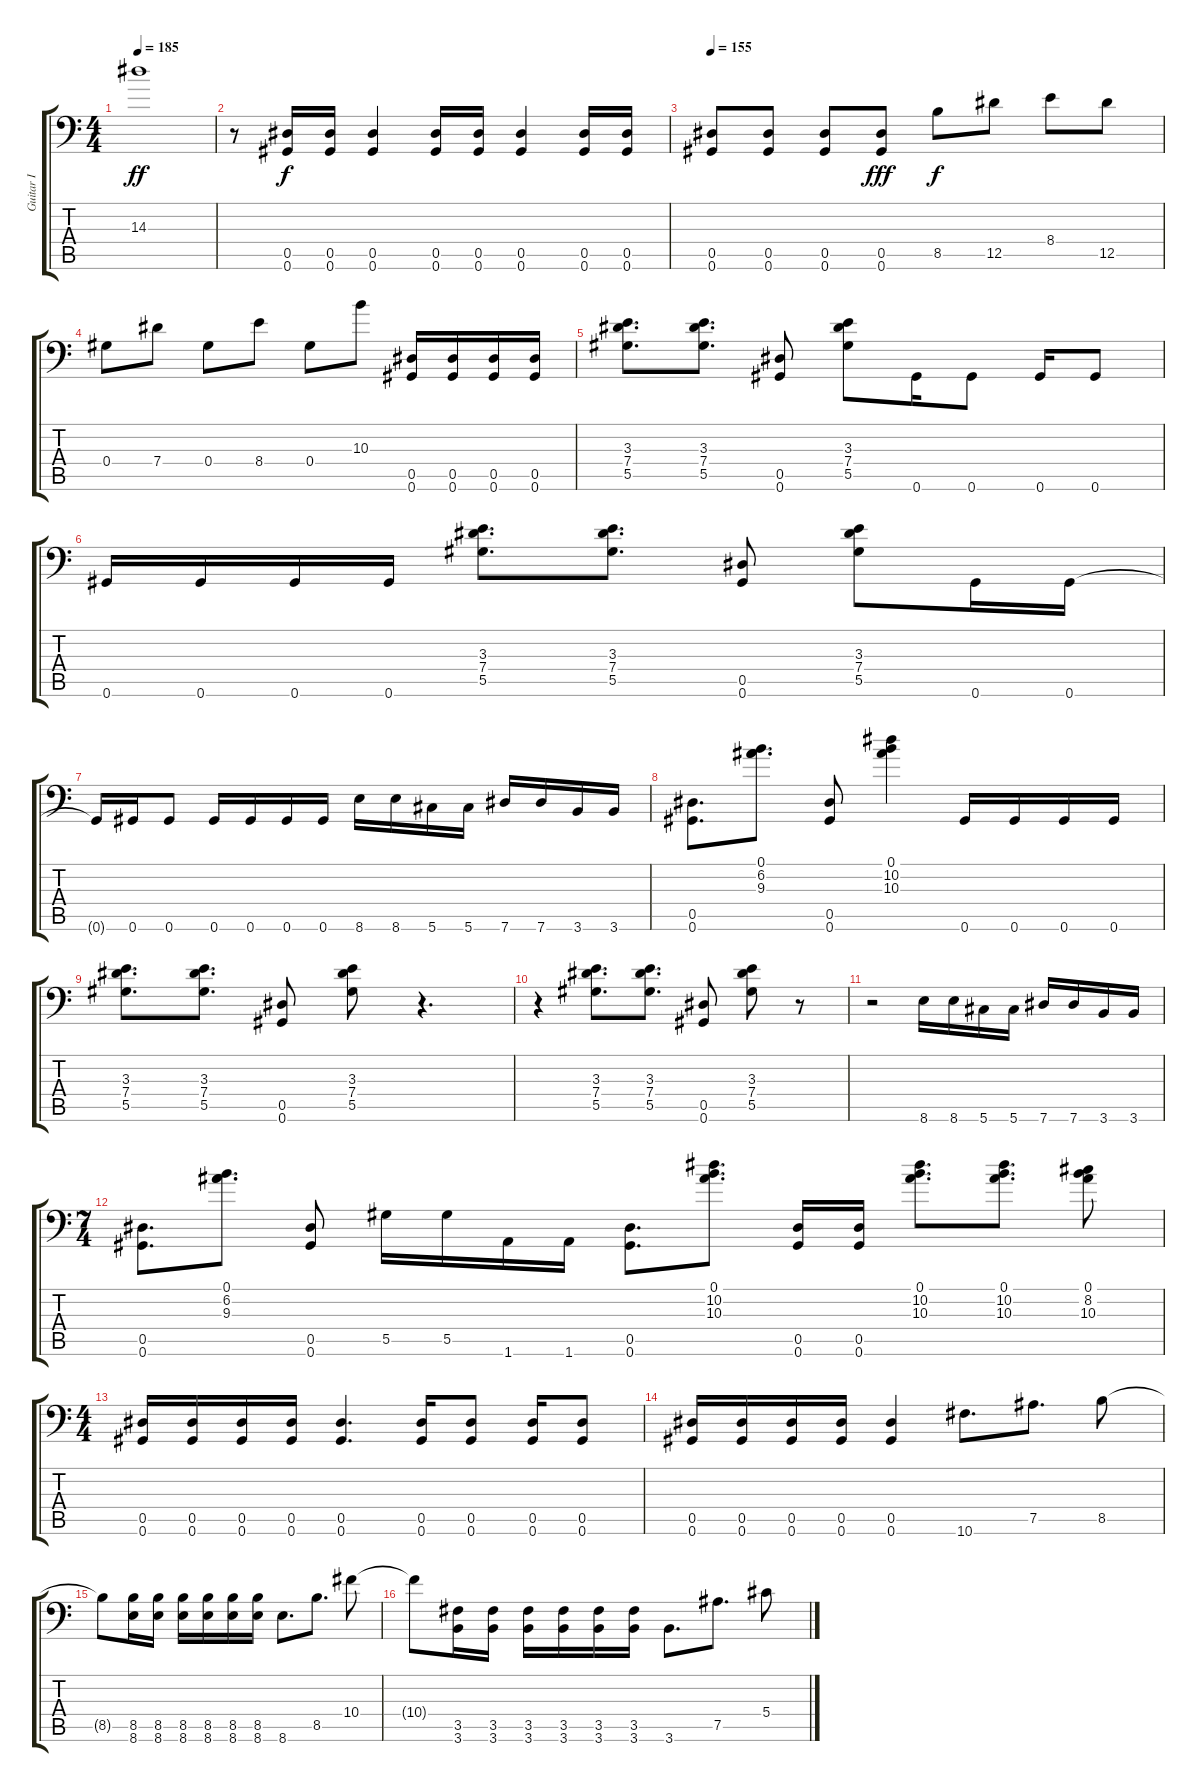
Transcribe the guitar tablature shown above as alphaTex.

\track ("Guitar I" "Guitar I") {instrument distortionguitar}
\staff {score tabs}
\tuning (Bb3 F3 Db3 Ab2 Eb2 Ab1) {hide}
\ts (4 4)
\tempo 185
\clef f4
\ks c
14.3{t}.1{dy ff} |
r.8 (0.5 0.6).16{dy f} (0.5 0.6).16 (0.5 0.6).4 (0.5 0.6).16 (0.5 0.6).16 (0.5 0.6).4 (0.5 0.6).16 (0.5 0.6).16 |
\tempo 155
(0.5 0.6).8 (0.5 0.6).8 (0.5 0.6).8 (0.5 0.6).8{dy fff} 8.5.8{dy f} 12.5.8 8.4.8 12.5.8 |
0.4.8 7.4.8 0.4.8 8.4.8 0.4.8 10.3.8 (0.5 0.6).16 (0.5 0.6).16 (0.5 0.6).16 (0.5 0.6).16 |
(3.3 7.4 5.5).8{d} (3.3 7.4 5.5).8{d} (0.5 0.6).8 (3.3 7.4 5.5).8 0.6.16 0.6.8 0.6.16 0.6.8 |
0.6.16 0.6.16 0.6.16 0.6.16 (3.3 7.4 5.5).8{d} (3.3 7.4 5.5).8{d} (0.5 0.6).8 (3.3 7.4 5.5).8 0.6.16 0.6.16 |
0.6{t}.16 0.6.16 0.6.8 0.6.16 0.6.16 0.6.16 0.6.16 8.6.16 8.6.16 5.6.16 5.6.16 7.6.16 7.6.16 3.6.16 3.6.16 |
(0.5 0.6).8{d} (0.1 6.2 9.3).8{d} (0.5 0.6).8 (0.1 10.2 10.3).4 0.6.16 0.6.16 0.6.16 0.6.16 |
(3.3 7.4 5.5).8{d} (3.3 7.4 5.5).8{d} (0.5 0.6).8 (3.3 7.4 5.5).8 r.4{d} |
r.4 (3.3 7.4 5.5).8{d} (3.3 7.4 5.5).8{d} (0.5 0.6).8 (3.3 7.4 5.5).8 r.8 |
r.2 8.6.16 8.6.16 5.6.16 5.6.16 7.6.16 7.6.16 3.6.16 3.6.16 |
\ts (7 4)
(0.5 0.6).8{d} (0.1 6.2 9.3).8{d} (0.5 0.6).8 5.5.16 5.5.16 1.6.16 1.6.16 (0.5 0.6).8{d} (0.1 10.2 10.3).8{d} (0.5 0.6).16 (0.5 0.6).16 (0.1 10.2 10.3).8{d} (0.1 10.2 10.3).8{d} (0.1 8.2 10.3).8 |
\ts (4 4)
(0.5 0.6).16 (0.5 0.6).16 (0.5 0.6).16 (0.5 0.6).16 (0.5 0.6).4{d} (0.5 0.6).16 (0.5 0.6).8 (0.5 0.6).16 (0.5 0.6).8 |
(0.5 0.6).16 (0.5 0.6).16 (0.5 0.6).16 (0.5 0.6).16 (0.5 0.6).4 10.6.8{d} 7.5.8{d} 8.5.8 |
8.5{t}.8 (8.5 8.6).16 (8.5 8.6).16 (8.5 8.6).16 (8.5 8.6).16 (8.5 8.6).16 (8.5 8.6).16 8.6.8{d} 8.5.8{d} 10.4.8 |
10.4{t}.8 (3.5 3.6).16 (3.5 3.6).16 (3.5 3.6).16 (3.5 3.6).16 (3.5 3.6).16 (3.5 3.6).16 3.6.8{d} 7.5.8{d} 5.4.8
